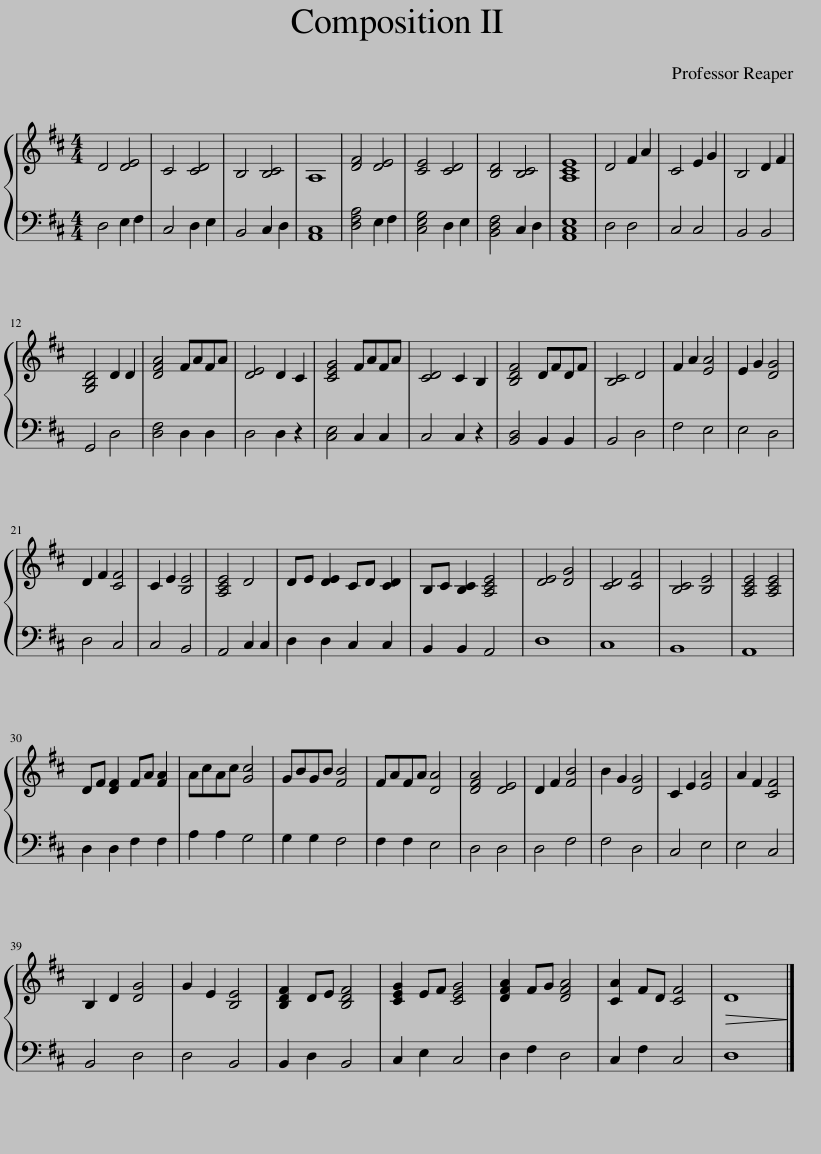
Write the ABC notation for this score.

X:1
%%score { 1 | 2 }
L:1/8
M:4/4
I:linebreak $
K:D
V:1 treble
V:2 bass
V:1
 D4 [DE]4 | C4 [CD]4 | B,4 [B,C]4 | A,8 | [DF]4 [DE]4 | %5
 [CE]4 [CD]4 | [B,D]4 [B,C]4 | [A,CE]8 | D4 F2 A2 | C4 E2 G2 | %10
 B,4 D2 F2 |$ [G,B,D]4 D2 D2 | [DFA]4 FAFA | [DE]4 D2 C2 | [CEG]4 FAFA | %15
 [CD]4 C2 B,2 | [B,DF]4 DFDF | [B,C]4 D4 | F2 A2 [EA]4 | E2 G2 [DG]4 |$ %20
 D2 F2 [CF]4 | C2 E2 [B,E]4 | [A,CE]4 D4 | DE [DE]2 CD [CD]2 | B,C [B,C]2 [A,CE]4 | %25
 [DE]4 [DG]4 | [CD]4 [CF]4 | [B,C]4 [B,E]4 | [A,CE]4 [A,CE]4 |$ DF [DF]2 FA [FA]2 | %30
 AcAc [Gc]4 | GBGB [FB]4 | FAFA [DA]4 | [DFA]4 [DE]4 | D2 F2 [FB]4 | %35
 B2 G2 [DG]4 | C2 E2 [EA]4 | A2 F2 [CF]4 |$ B,2 D2 [DG]4 | G2 E2 [B,E]4 | %40
 [B,DF]2 DE [B,DF]4 | [CEG]2 EF [CEG]4 | [DFA]2 FG [DFA]4 | [CA]2 FD [CF]4 |!>(! D8!>)! |] %45
V:2
 D,4 E,2 F,2 | C,4 D,2 E,2 | B,,4 C,2 D,2 | [A,,C,]8 | [D,F,A,]4 E,2 F,2 | %5
 [C,E,G,]4 D,2 E,2 | [B,,D,F,]4 C,2 D,2 | [A,,C,E,]8 | D,4 D,4 | C,4 C,4 | %10
 B,,4 B,,4 |$ G,,4 D,4 | [D,F,]4 D,2 D,2 | D,4 D,2 z2 | [C,E,]4 C,2 C,2 | %15
 C,4 C,2 z2 | [B,,D,]4 B,,2 B,,2 | B,,4 D,4 | F,4 E,4 | E,4 D,4 |$ %20
 D,4 C,4 | C,4 B,,4 | A,,4 C,2 C,2 | D,2 D,2 C,2 C,2 | B,,2 B,,2 A,,4 | %25
 D,8 | C,8 | B,,8 | A,,8 |$ D,2 D,2 F,2 F,2 | %30
 A,2 A,2 G,4 | G,2 G,2 F,4 | F,2 F,2 E,4 | D,4 D,4 | D,4 F,4 | %35
 F,4 D,4 | C,4 E,4 | E,4 C,4 |$ B,,4 D,4 | D,4 B,,4 | %40
 B,,2 D,2 B,,4 | C,2 E,2 C,4 | D,2 F,2 D,4 | C,2 F,2 C,4 | D,8 |] %45
